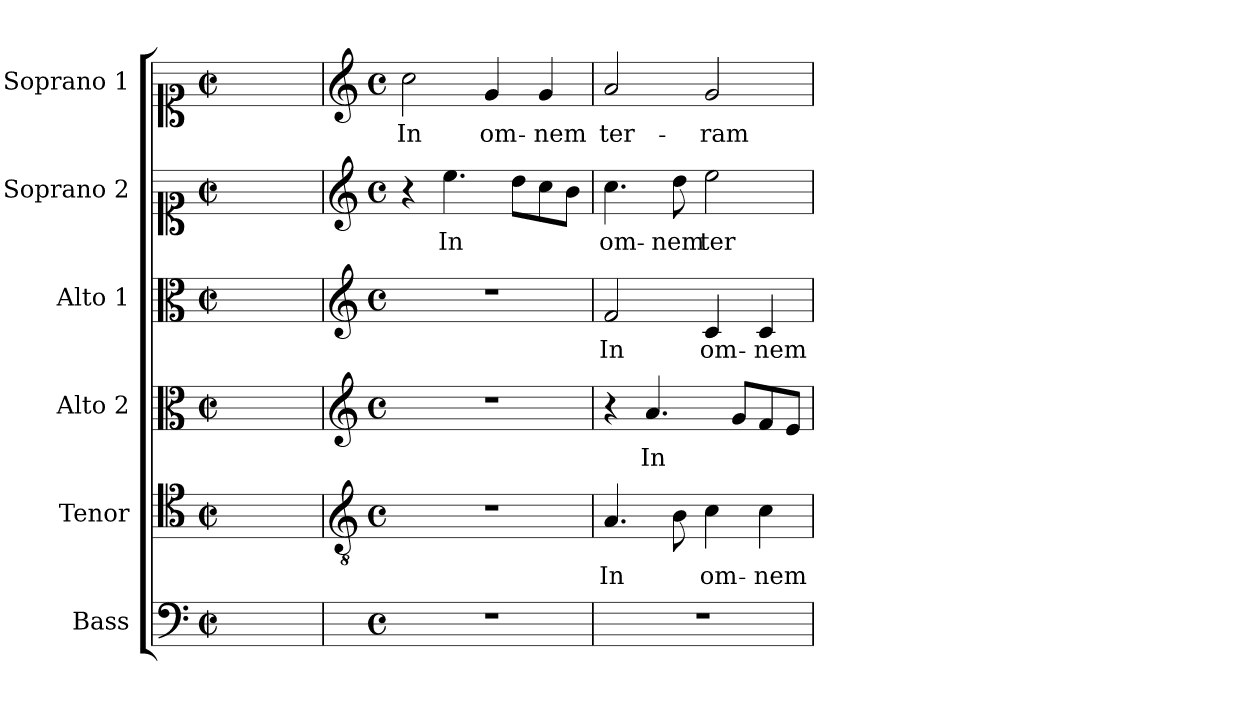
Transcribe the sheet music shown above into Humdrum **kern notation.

**kern	**kern	**text	**kern	**text	**kern	**text	**kern	**text	**kern	**text
*part6	*part5	*part5	*part4	*part4	*part3	*part3	*part2	*part2	*part1	*part1
*staff6	*staff5	*staff5	*staff4	*staff4	*staff3	*staff3	*staff2	*staff2	*staff1	*staff1
*I"Bass	*I"Tenor	*	*I"Alto 2	*	*I"Alto 1	*	*I"Soprano 2	*	*I"Soprano 1	*
*I'B.	*I'T.	*	*I'A2	*	*I'A1	*	*I'S2	*	*I'S1	*
!!LO:PB:g=z
*clefF4	*clefC4	*	*clefC3	*	*clefC3	*	*clefC1	*	*clefC1	*
*	*ITrd7c12	*	*	*	*	*	*	*	*	*
*k[]	*k[]	*	*k[]	*	*k[]	*	*k[]	*	*k[]	*
*C:	*C:	*	*C:	*	*C:	*	*C:	*	*C:	*
*M2/2	*M2/2	*	*M2/2	*	*M2/2	*	*M2/2	*	*M2/2	*
*met(c|)	*met(c|)	*	*met(c|)	*	*met(c|)	*	*met(c|)	*	*met(c|)	*
=1	=1	=1	=1	=1	=1	=1	=1	=1	=1	=1
1ryy	1ryy	.	1ryy	.	1ryy	.	1ryy	.	1ryy	.
=1	=1	=1	=1	=1	=1	=1	=1	=1	=1	=1
*	*clefGv2	*	*clefG2	*	*clefG2	*	*clefG2	*	*clefG2	*
*M4/4	*M4/4	*	*M4/4	*	*M4/4	*	*M4/4	*	*M4/4	*
*met(c)	*met(c)	*	*met(c)	*	*met(c)	*	*met(c)	*	*met(c)	*
!	!	!	!	!	!	!	!	!	!	!LO:LY:b:color=#000000
1r	1r	.	1r	.	1r	.	4r	.	2cci\	In
!	!	!	!	!	!	!	!	!LO:LY:b:color=#000000	!	!
.	.	.	.	.	.	.	4.eei\	In	.	.
!	!	!	!	!	!	!	!	!	!	!LO:LY:b:color=#000000
.	.	.	.	.	.	.	.	.	4gi/	om-
.	.	.	.	.	.	.	8ddi\L	.	.	.
!	!	!	!	!	!	!	!	!	!	!LO:LY:b:color=#000000
.	.	.	.	.	.	.	8cci\	.	4gi/	-nem
.	.	.	.	.	.	.	8bi\J	.	.	.
=2	=2	=2	=2	=2	=2	=2	=2	=2	=2	=2
!	!	!LO:LY:b:color=#000000	!	!	!	!	!	!	!	!
!	!	!	!	!	!	!LO:LY:b:color=#000000	!	!	!	!
!	!	!	!	!	!	!	!	!LO:LY:b:color=#000000	!	!
!	!	!	!	!	!	!	!	!	!	!LO:LY:b:color=#000000
1r	4.AAi/	In	4r	.	2fi/	In	4.cci\	om-	2ai/	ter-
!	!	!	!	!LO:LY:b:color=#000000	!	!	!	!	!	!
.	.	.	4.ai/	In	.	.	.	.	.	.
!	!	!	!	!	!	!	!	!LO:LY:b:color=#000000	!	!
.	8BBi\	.	.	.	.	.	8ddi\	-nem	.	.
!	!	!LO:LY:b:color=#000000	!	!	!	!	!	!	!	!
!	!	!	!	!	!	!LO:LY:b:color=#000000	!	!	!	!
!	!	!	!	!	!	!	!	!LO:LY:b:color=#000000	!	!
!	!	!	!	!	!	!	!	!	!	!LO:LY:b:color=#000000
.	4Ci\	om-	.	.	4ci/	om-	2eei\	ter-	2gi/	-ram
.	.	.	8gi/L	.	.	.	.	.	.	.
!	!	!LO:LY:b:color=#000000	!	!	!	!	!	!	!	!
!	!	!	!	!	!	!LO:LY:b:color=#000000	!	!	!	!
.	4Ci\	-nem	8fi/	.	4ci/	-nem	.	.	.	.
.	.	.	8ei/J	.	.	.	.	.	.	.
=	=	=	=	=	=	=	=	=	=	=
*-	*-	*-	*-	*-	*-	*-	*-	*-	*-	*-
